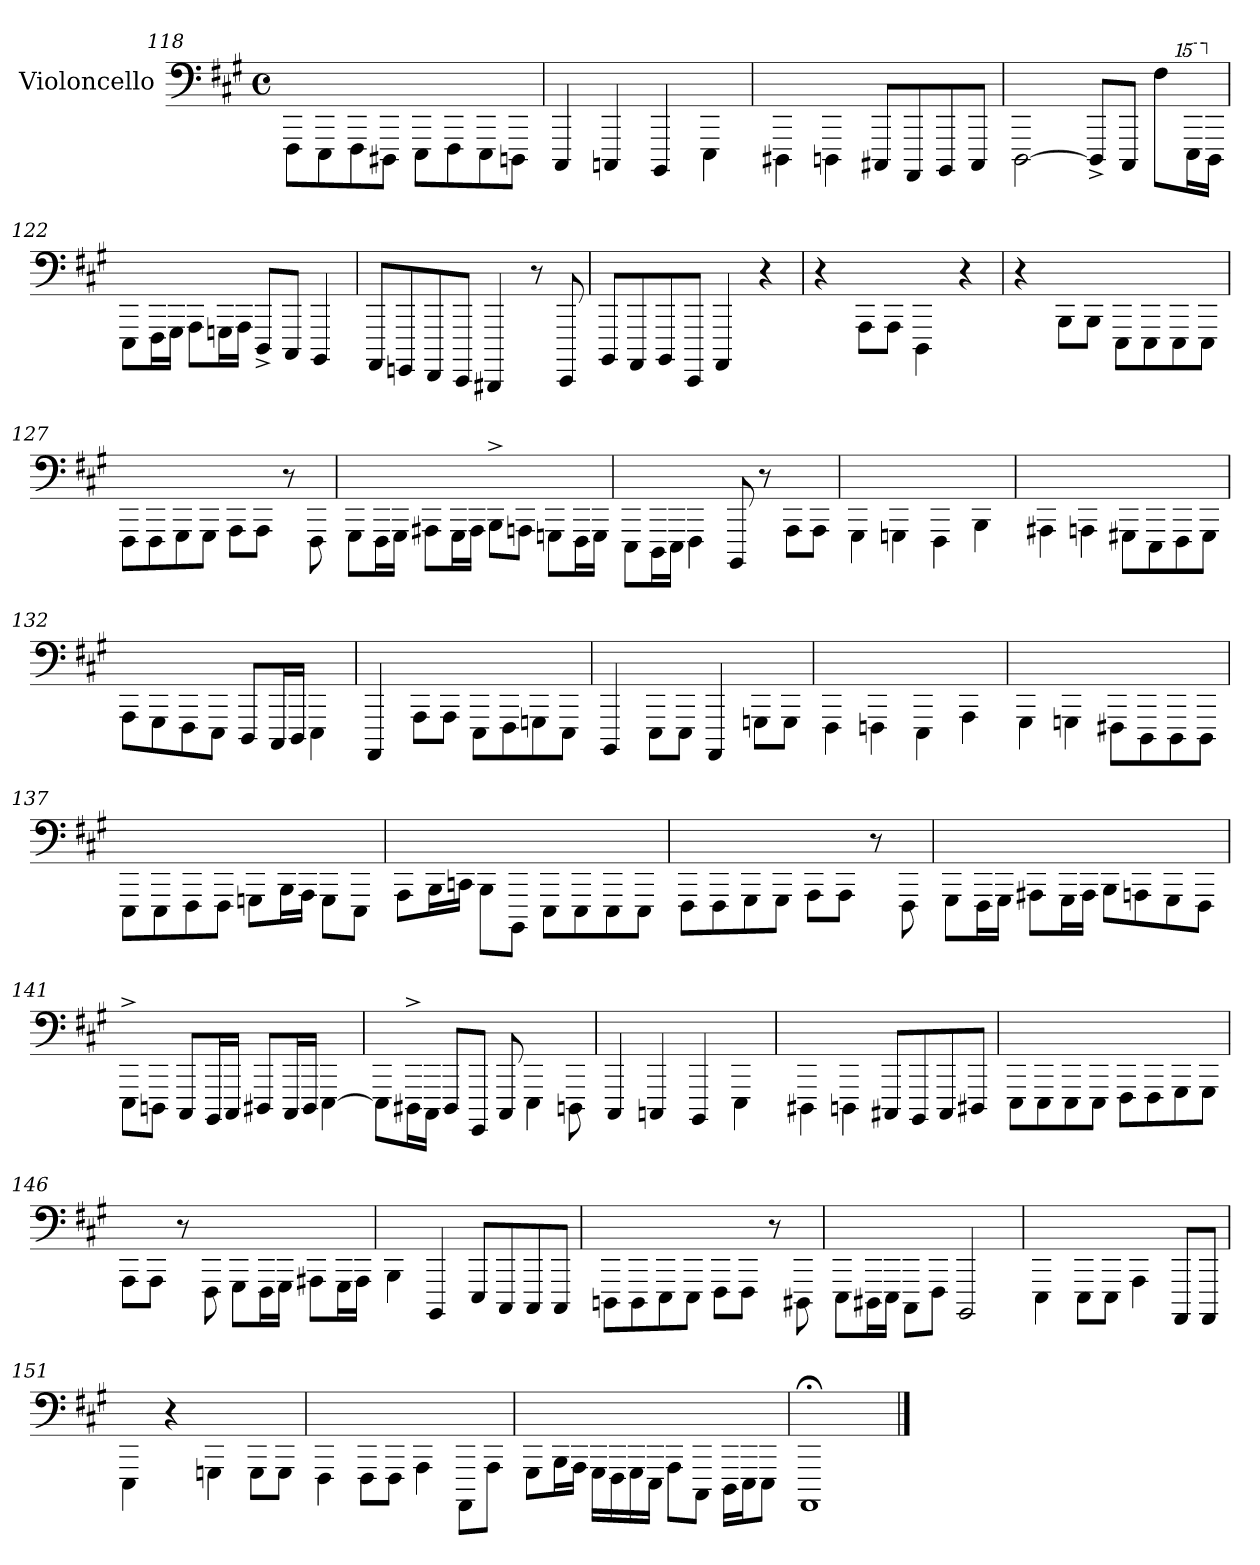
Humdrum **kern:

**kern
*part1
*staff1
*I"Violoncello
*I'Vc
*clefF4
*k[f#c#g#]
*A:
*M4/4
*met(c)
=118
8FFF#\L
8EEE\
8FFF#\
8DDD#X\J
8EEE\L
8FFF#\
8EEE\
8DDDn\J
=119
4CCC#/
4CCCn/
4BBBB/
4EEE\
!!LO:PB:g=z
=120
4DDD#X\
4DDDn\
8CCC#X/L
8AAAA/
8BBBB/
8CCC#/J
=121
[>2DDD\
8DDD^</L]
8CCC#/J
8F#\L
*15ma
16E\L
*X15ma
16DDD\JJ
=122
8EEE\L
16FFF#\L
16GGG#\JJ
8AAA\L
16GGGn\L
16AAA\JJ
8DDD^</L
8CCC#/J
4BBBB/
=123
8AAAA/L
8GGGGn/
8FFFF#/
8EEEE/J
4DDDD#X/
8r
8EEEE/
=124
8BBBB/L
8AAAA/
8BBBB/
8EEEE/J
4AAAA/
4r
!!LO:LB:g=z
=125
4r
8AAA\L
8AAA\J
4DDD\
4r
=126
4r
8BBB\L
8BBB\J
8EEE\L
8EEE\
8EEE\
8EEE\J
=127
8FFF#\L
8FFF#\
8GGG#\
8GGG#\J
8AAA\L
8AAA\J
8r
8FFF#\
=128
8GGG#\L
16FFF#\L
16GGG#\JJ
8AAA#X\L
16GGG#\L
16AAA#\JJ
8BBB^<\L
8AAAn\J
8GGGn\L
16FFF#\L
16GGG\JJ
!!LO:LB:g=z
=129
8EEE\L
16DDD\L
16EEE\JJ
4FFF#\
8BBBB/
8r
8AAA\L
8AAA\J
=130
4GGG#\
4GGGn\
4FFF#\
4BBB\
=131
4AAA#X\
4AAAn\
8GGG#X\L
8EEE\
8FFF#\
8GGG#\J
=132
8AAA\L
8GGG#\
8FFF#\
8EEE\J
8DDD/L
16CCC#/L
16DDD/JJ
4EEE\
=133
4AAAA/
8AAA\L
8AAA\J
8EEE\L
8FFF#\
8GGGn\
8EEE\J
!!LO:LB:g=z
=134
4BBBB/
8EEE\L
8EEE\J
4AAAA/
8GGGn\L
8GGG\J
=135
4FFF#\
4FFFn\
4EEE\
4AAA\
=136
4GGG#\
4GGGn\
8FFF#X\L
8DDD\
8DDD\
8DDD\J
=137
8EEE\L
8EEE\
8FFF#\
8FFF#\J
8GGGn\L
16BBB\L
16AAA\JJ
8GGG\L
8EEE\J
=138
8AAA\L
16BBB\L
16CCn\JJ
8BBB\L
8BBBB\J
8EEE\L
8EEE\
8EEE\
8EEE\J
!!LO:LB:g=z
=139
8FFF#\L
8FFF#\
8GGG#\
8GGG#\J
8AAA\L
8AAA\J
8r
8FFF#\
=140
8GGG#\L
16FFF#\L
16GGG#\JJ
8AAA#X\L
16GGG#\L
16AAA#\JJ
8BBB\L
8AAAn\
8GGG#\
8FFF#\J
=141
8EEE^<\L
8DDDn\J
8CCC#/L
16BBBB/L
16CCC#/JJ
8DDD#X/L
16CCC#/L
16DDD#/JJ
[>4EEE\
=142
8EEE\L]
16DDD#X^>\L
16CCC#\JJ
8DDD#/L
8GGGG#/J
8CCC#/
4EEE\
8DDDn\
!!LO:LB:g=z
=143
4CCC#/
4CCCn/
4BBBB/
4EEE\
=144
4DDD#X\
4DDDn\
8CCC#X/L
8BBBB/
8CCC#/
8DDD#X/J
=145
8EEE\L
8EEE\
8EEE\
8EEE\J
8FFF#\L
8FFF#\
8GGG#\
8GGG#\J
=146
8AAA\L
8AAA\J
8r
8FFF#\
8GGG#\L
16FFF#\L
16GGG#\JJ
8AAA#X\L
16GGG#\L
16AAA#\JJ
=147
4BBB\
4BBBB/
8EEE/L
8CCC#/
8CCC#/
8CCC#/J
!!LO:LB:g=z
=148
8DDDn\L
8DDD\
8EEE\
8EEE\J
8FFF#\L
8FFF#\J
8r
8DDD#X\
=149
8EEE\L
16DDD#X\L
16EEE\JJ
8CCC#\L
8FFF#\J
2BBBB/
=150
4EEE\
8EEE\L
8EEE\J
4AAA\
8AAAA/L
8AAAA/J
!!LO:LB:g=z
=151
4EEE\
4r
4GGGn\
8GGG\L
8GGG\J
=152
4FFF#\
8FFF#\L
8FFF#\J
4AAA\
8AAAA\L
8AAA\J
=153
8GGG#\L
16BBB\L
16AAA\JJ
16GGG#\LL
16FFF#\
16GGG#\
16EEE\JJ
8AAA\L
8CCC#\J
16DDD\LL
16EEE\J
8EEE\J
=154
1AAAA;
==
*-
